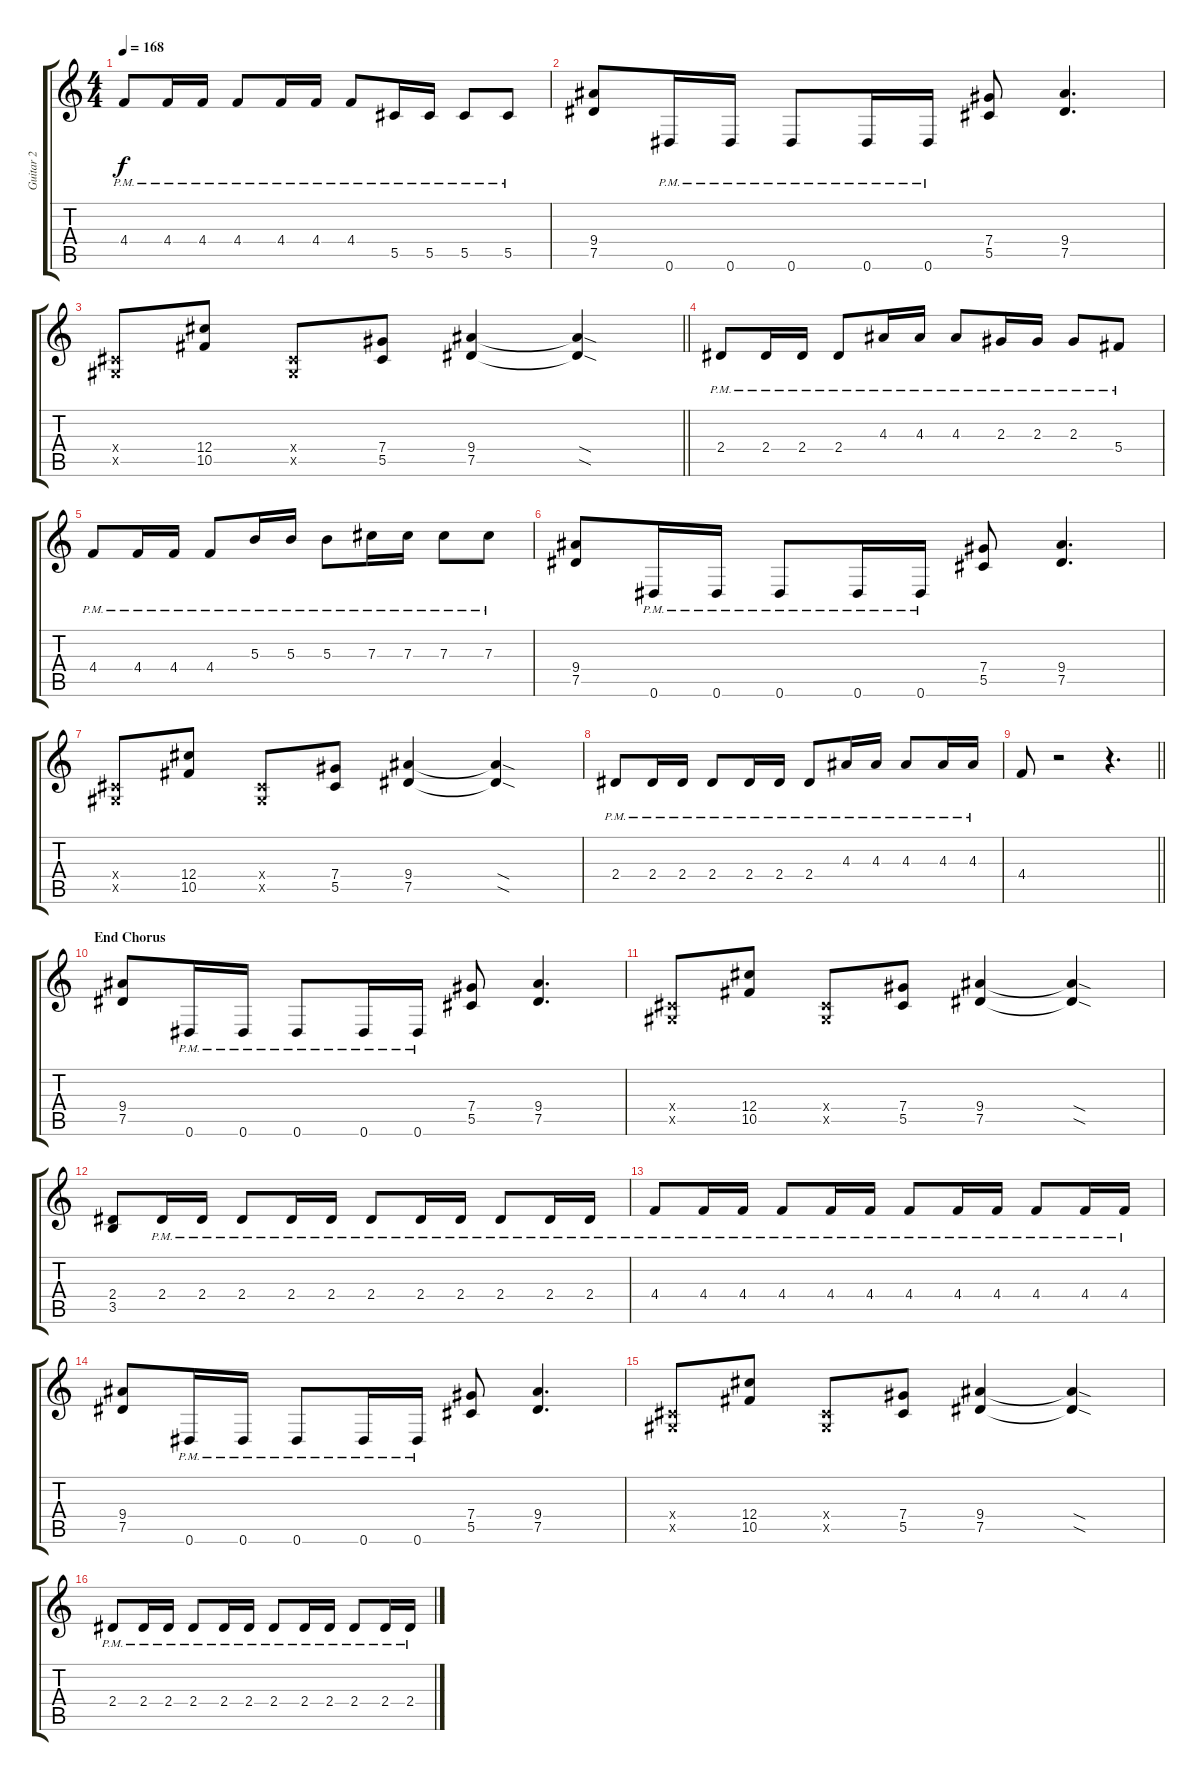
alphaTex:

\track ("Guitar 2" "Guitar 2") {instrument distortionguitar}
\staff {score tabs}
\tuning (Eb4 Bb3 Gb3 Db3 Ab2 Eb2) {hide}
\ts (4 4)
\tempo 168
\clef g2
\ks c
4.4{pm}.8{dy f} 4.4{pm}.16 4.4{pm}.16 4.4{pm}.8 4.4{pm}.16 4.4{pm}.16 4.4{pm}.8 5.5{pm}.16 5.5{pm}.16 5.5{pm}.8 5.5{pm}.8 |
(9.4 7.5).8 0.6{pm}.16 0.6{pm}.16 0.6{pm}.8 0.6{pm}.16 0.6{pm}.16 (7.4 5.5).8 (9.4 7.5).4{d} |
\barLineRight lightlight
(0.4{x} 0.5{x}).8 (12.4 10.5).8 (0.4{x} 0.5{x}).8 (7.4 5.5).8 (9.4 7.5).4 (9.4{sod t} 7.5{sod t}).4 |
2.4{pm}.8 2.4{pm}.16 2.4{pm}.16 2.4{pm}.8 4.3{pm}.16 4.3{pm}.16 4.3{pm}.8 2.3{pm}.16 2.3{pm}.16 2.3{pm}.8 5.4{pm}.8 |
4.4{pm}.8 4.4{pm}.16 4.4{pm}.16 4.4{pm}.8 5.3{pm}.16 5.3{pm}.16 5.3{pm}.8 7.3{pm}.16 7.3{pm}.16 7.3{pm}.8 7.3{pm}.8 |
(9.4 7.5).8 0.6{pm}.16 0.6{pm}.16 0.6{pm}.8 0.6{pm}.16 0.6{pm}.16 (7.4 5.5).8 (9.4 7.5).4{d} |
(0.4{x} 0.5{x}).8 (12.4 10.5).8 (0.4{x} 0.5{x}).8 (7.4 5.5).8 (9.4 7.5).4 (9.4{sod t} 7.5{sod t}).4 |
2.4{pm}.8 2.4{pm}.16 2.4{pm}.16 2.4{pm}.8 2.4{pm}.16 2.4{pm}.16 2.4{pm}.8 4.3{pm}.16 4.3{pm}.16 4.3{pm}.8 4.3{pm}.16 4.3{pm}.16 |
\barLineRight lightlight
4.4.8 r.2 r.4{d} |
\section ("" "End Chorus")
(9.4 7.5).8{volume 14} 0.6{pm}.16 0.6{pm}.16 0.6{pm}.8 0.6{pm}.16 0.6{pm}.16 (7.4 5.5).8 (9.4 7.5).4{d} |
(0.4{x} 0.5{x}).8 (12.4 10.5).8 (0.4{x} 0.5{x}).8 (7.4 5.5).8 (9.4 7.5).4 (9.4{sod t} 7.5{sod t}).4 |
(2.4 3.5).8 2.4{pm}.16 2.4{pm}.16 2.4{pm}.8 2.4{pm}.16 2.4{pm}.16 2.4{pm}.8 2.4{pm}.16 2.4{pm}.16 2.4{pm}.8 2.4{pm}.16 2.4{pm}.16 |
4.4{pm}.8 4.4{pm}.16 4.4{pm}.16 4.4{pm}.8 4.4{pm}.16 4.4{pm}.16 4.4{pm}.8 4.4{pm}.16 4.4{pm}.16 4.4{pm}.8 4.4{pm}.16 4.4{pm}.16 |
(9.4 7.5).8 0.6{pm}.16 0.6{pm}.16 0.6{pm}.8 0.6{pm}.16 0.6{pm}.16 (7.4 5.5).8 (9.4 7.5).4{d} |
(0.4{x} 0.5{x}).8 (12.4 10.5).8 (0.4{x} 0.5{x}).8 (7.4 5.5).8 (9.4 7.5).4 (9.4{sod t} 7.5{sod t}).4 |
2.4{pm}.8 2.4{pm}.16 2.4{pm}.16 2.4{pm}.8 2.4{pm}.16 2.4{pm}.16 2.4{pm}.8 2.4{pm}.16 2.4{pm}.16 2.4{pm}.8 2.4{pm}.16 2.4{pm}.16
